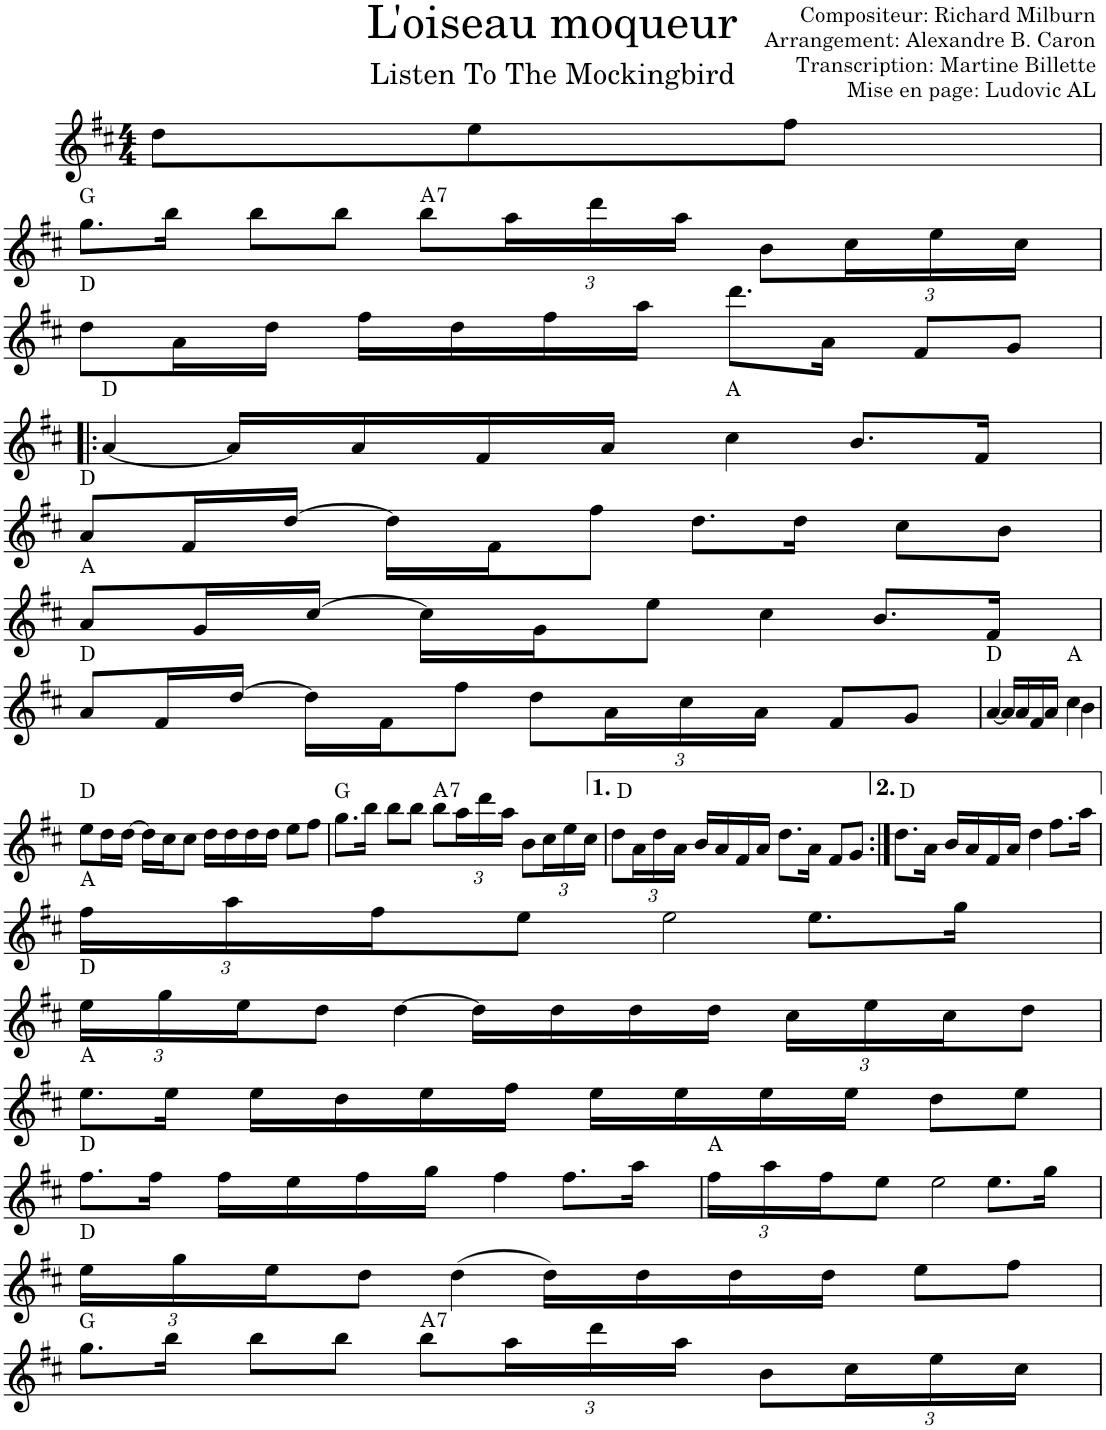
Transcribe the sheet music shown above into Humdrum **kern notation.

**kern	**harte
*part1	*part1
*staff1	*
*I"Voice	*
*I'V	*
*clefG2	*
*k[f#c#]	*
*M4/4	*
=	=
8dd\L	.
8ee\	.
8ff#\J	.
!!LO:LB:g=z
=1	=1
8.gg\L	G:maj
16bb\Jk	.
8bb\L	.
8bb\J	.
!	!LO:H:kt=7
8bb\L	A:7
*Xbrackettup	*
24aa\L	.
24ddd\	.
24aa\JJ	.
8b\L	.
24cc#\L	.
24ee\	.
24cc#\JJ	.
!!LO:LB:g=z
=2	=2
8dd\L	D:maj
16a\L	.
16dd\JJ	.
16ff#\LL	.
16dd\	.
16ff#\	.
16aa\JJ	.
8.ddd\L	.
16a\Jk	.
8f#/L	.
8g/J	.
!!LO:LB:g=z
=3!|:	=3!|:
[<4a/	D:maj
16a/LL]	.
16a/	.
16f#/	.
16a/JJ	.
4cc#\	A:maj
8.b/L	.
16f#/Jk	.
!!LO:LB:g=z
=4	=4
8a/L	D:maj
16f#/L	.
[>16dd/JJ	.
16dd\LL]	.
16f#\J	.
8ff#\J	.
8.dd\L	.
16dd\Jk	.
8cc#\L	.
8b\J	.
!!LO:LB:g=z
=5	=5
8a/L	A:maj
16g/L	.
[>16cc#/JJ	.
16cc#\LL]	.
16g\J	.
8ee\J	.
4cc#\	.
8.b/L	.
16f#/Jk	.
!!LO:LB:g=z
=6	=6
8a/L	D:maj
16f#/L	.
[>16dd/JJ	.
16dd\LL]	.
16f#\J	.
8ff#\J	.
8dd\L	.
24a\L	.
24cc#\	.
24a\JJ	.
8f#/L	.
8g/J	.
=7	=7
[<4a/	D:maj
16a/LL]	.
16a/	.
16f#/	.
16a/JJ	.
4cc#\	A:maj
4b\	.
!!LO:LB:g=z
=8	=8
8ee\L	D:maj
16dd\L	.
[>16dd\JJ	.
16dd\LL]	.
16cc#\J	.
8cc#\J	.
16dd\LL	.
16dd\	.
16dd\	.
16dd\JJ	.
8ee\L	.
8ff#\J	.
=9	=9
8.gg\L	G:maj
16bb\Jk	.
8bb\L	.
8bb\J	.
!	!LO:H:kt=7
8bb\L	A:7
24aa\L	.
24ddd\	.
24aa\JJ	.
8b\L	.
24cc#\L	.
24ee\	.
24cc#\JJ	.
=10	=10
8dd\L	D:maj
24a\L	.
24dd\	.
24a\JJ	.
16b/LL	.
16a/	.
16f#/	.
16a/JJ	.
8.dd\L	.
16a\Jk	.
8f#/L	.
8g/J	.
=11:|!	=11:|!
8.dd\L	D:maj
16a\Jk	.
16b/LL	.
16a/	.
16f#/	.
16a/JJ	.
4dd\	.
8.ff#\L	.
16aa\Jk	.
!!LO:LB:g=z
=12	=12
24ff#\LL	A:maj
24aa\	.
24ff#\J	.
8ee\J	.
2ee\	.
8.ee\L	.
16gg\Jk	.
!!LO:LB:g=z
=13	=13
24ee\LL	D:maj
24gg\	.
24ee\J	.
8dd\J	.
[>4dd\	.
16dd\LL]	.
16dd\	.
16dd\	.
16dd\JJ	.
24cc#\LL	.
24ee\	.
24cc#\J	.
8dd\J	.
!!LO:LB:g=z
=14	=14
8.ee\L	A:maj
16ee\Jk	.
16ee\LL	.
16dd\	.
16ee\	.
16ff#\JJ	.
16ee\LL	.
16ee\	.
16ee\	.
16ee\JJ	.
8dd\L	.
8ee\J	.
!!LO:LB:g=z
=15	=15
8.ff#\L	D:maj
16ff#\Jk	.
16ff#\LL	.
16ee\	.
16ff#\	.
16gg\JJ	.
4ff#\	.
8.ff#\L	.
16aa\Jk	.
=16	=16
24ff#\LL	A:maj
24aa\	.
24ff#\J	.
8ee\J	.
2ee\	.
8.ee\L	.
16gg\Jk	.
!!LO:LB:g=z
=17	=17
24ee\LL	D:maj
24gg\	.
24ee\J	.
8dd\J	.
(4dd\	.
16dd\LL)	.
16dd\	.
16dd\	.
16dd\JJ	.
8ee\L	.
8ff#\J	.
!!LO:LB:g=z
=18	=18
8.gg\L	G:maj
16bb\Jk	.
8bb\L	.
8bb\J	.
!	!LO:H:kt=7
8bb\L	A:7
24aa\L	.
24ddd\	.
24aa\JJ	.
8b\L	.
24cc#\L	.
24ee\	.
24cc#\JJ	.
=	=
*-	*-
